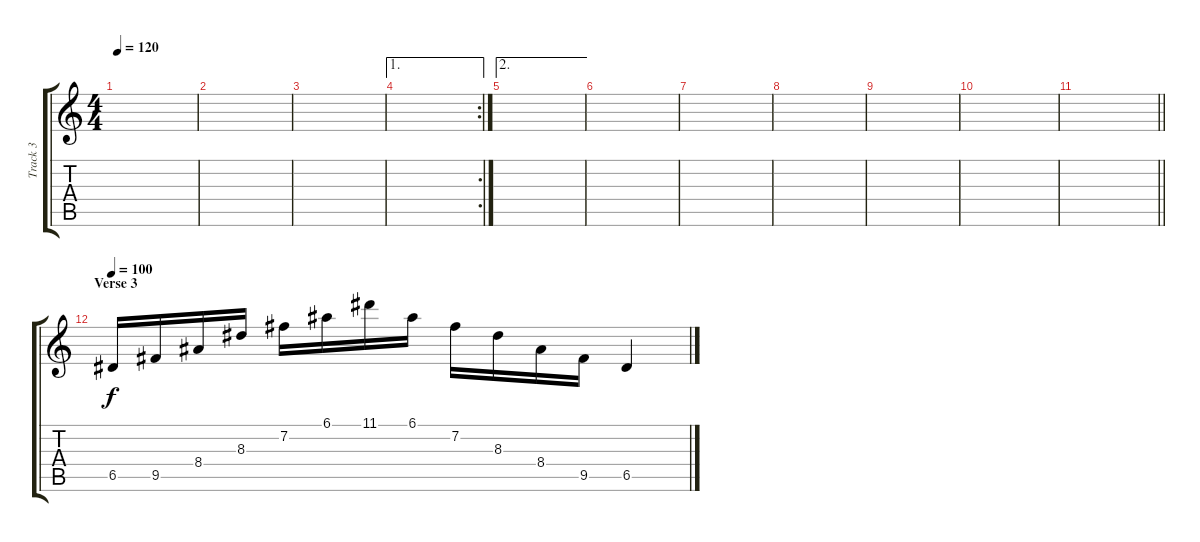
\track ("Track 3" "Track 3") {instrument distortionguitar}
\staff {score tabs}
\tuning (E4 B3 G3 D3 A2 E2) {hide}
\ts (4 4)
\tempo 120
\clef g2
\ks c
|
|
|
\ae 1
\rc 2
|
\ae 2
|
|
|
|
|
|
\barLineRight lightlight
|
\section ("" "Verse 3")
\tempo 100
6.5.16 9.5.16 8.4.16 8.3.16 7.2.16 6.1.16 11.1.16 6.1.16 7.2.16 8.3.16 8.4.16 9.5.16 6.5.4
